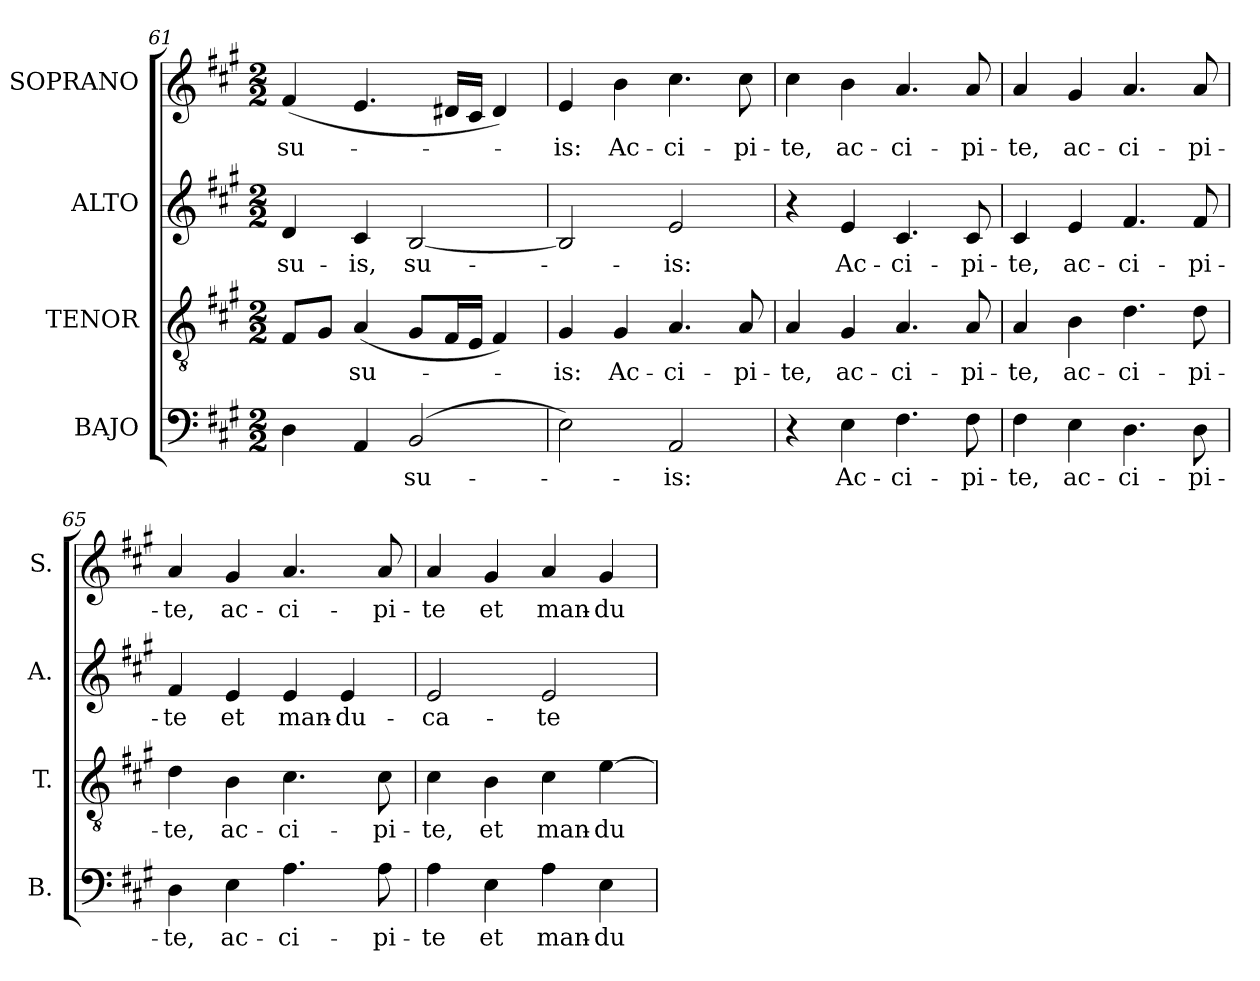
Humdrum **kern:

**kern	**text	**kern	**text	**kern	**text	**kern	**text
*part4	*part4	*part3	*part3	*part2	*part2	*part1	*part1
*staff4	*staff4	*staff3	*staff3	*staff2	*staff2	*staff1	*staff1
*I"BAJO	*	*I"TENOR	*	*I"ALTO	*	*I"SOPRANO	*
*I'B.	*	*I'T.	*	*I'A.	*	*I'S.	*
*clefF4	*	*clefGv2	*	*clefG2	*	*clefG2	*
*	*	*ITrd7c12	*	*	*	*	*
*k[f#c#g#]	*	*k[f#c#g#]	*	*k[f#c#g#]	*	*k[f#c#g#]	*
*A:	*	*A:	*	*A:	*	*A:	*
*M2/2	*	*M2/2	*	*M2/2	*	*M2/2	*
=61	=61	=61	=61	=61	=61	=61	=61
!	!	!	!	!	!LO:LY:b:color=#000000	!	!
!	!	!	!	!	!	!	!LO:LY:b:color=#000000
4Di\	.	8FF#i/L	.	4di/	su-	(4f#i/	su-
.	.	8GG#i/J	.	.	.	.	.
!	!	!	!LO:LY:b:color=#000000	!	!	!	!
!	!	!	!	!	!LO:LY:b:color=#000000	!	!
4AAi/	.	(4AAi/	su-	4c#i/	-is,	4.ei/	.
!	!LO:LY:b:color=#000000	!	!	!	!	!	!
!	!	!	!	!	!LO:LY:b:color=#000000	!	!
(2BBi/	su-	8GG#i/L	.	[2Bi/	su-	.	.
.	.	16FF#i/L	.	.	.	16d#Xi/LL	.
.	.	16EEi/JJ	.	.	.	16c#i/JJ	.
.	.	4FF#i/)	.	.	.	4d#i/)	.
=62	=62	=62	=62	=62	=62	=62	=62
!	!	!	!LO:LY:b:color=#000000	!	!	!	!
!	!	!	!	!	!	!	!LO:LY:b:color=#000000
2Ei\)	.	4GG#i/	-is:	2Bi/]	.	4ei/	-is:
!	!	!	!LO:LY:b:color=#000000	!	!	!	!
!	!	!	!	!	!	!	!LO:LY:b:color=#000000
.	.	4GG#i/	Ac-	.	.	4bi\	Ac-
!	!LO:LY:b:color=#000000	!	!	!	!	!	!
!	!	!	!LO:LY:b:color=#000000	!	!	!	!
!	!	!	!	!	!LO:LY:b:color=#000000	!	!
!	!	!	!	!	!	!	!LO:LY:b:color=#000000
2AAi/	-is:	4.AAi/	-ci-	2ei/	-is:	4.cc#i\	-ci-
!	!	!	!LO:LY:b:color=#000000	!	!	!	!
!	!	!	!	!	!	!	!LO:LY:b:color=#000000
.	.	8AAi/	-pi-	.	.	8cc#i\	-pi-
=63	=63	=63	=63	=63	=63	=63	=63
!	!	!	!LO:LY:b:color=#000000	!	!	!	!
!	!	!	!	!	!	!	!LO:LY:b:color=#000000
4r	.	4AAi/	-te,	4r	.	4cc#i\	-te,
!	!LO:LY:b:color=#000000	!	!	!	!	!	!
!	!	!	!LO:LY:b:color=#000000	!	!	!	!
!	!	!	!	!	!LO:LY:b:color=#000000	!	!
!	!	!	!	!	!	!	!LO:LY:b:color=#000000
4Ei\	Ac-	4GG#i/	ac-	4ei/	Ac-	4bi\	ac-
!	!LO:LY:b:color=#000000	!	!	!	!	!	!
!	!	!	!LO:LY:b:color=#000000	!	!	!	!
!	!	!	!	!	!LO:LY:b:color=#000000	!	!
!	!	!	!	!	!	!	!LO:LY:b:color=#000000
4.F#i\	-ci-	4.AAi/	-ci-	4.c#i/	-ci-	4.ai/	-ci-
!	!LO:LY:b:color=#000000	!	!	!	!	!	!
!	!	!	!LO:LY:b:color=#000000	!	!	!	!
!	!	!	!	!	!LO:LY:b:color=#000000	!	!
!	!	!	!	!	!	!	!LO:LY:b:color=#000000
8F#i\	-pi-	8AAi/	-pi-	8c#i/	-pi-	8ai/	-pi-
=64	=64	=64	=64	=64	=64	=64	=64
!	!LO:LY:b:color=#000000	!	!	!	!	!	!
!	!	!	!LO:LY:b:color=#000000	!	!	!	!
!	!	!	!	!	!LO:LY:b:color=#000000	!	!
!	!	!	!	!	!	!	!LO:LY:b:color=#000000
4F#i\	-te,	4AAi/	-te,	4c#i/	-te,	4ai/	-te,
!	!LO:LY:b:color=#000000	!	!	!	!	!	!
!	!	!	!LO:LY:b:color=#000000	!	!	!	!
!	!	!	!	!	!LO:LY:b:color=#000000	!	!
!	!	!	!	!	!	!	!LO:LY:b:color=#000000
4Ei\	ac-	4BBi\	ac-	4ei/	ac-	4g#i/	ac-
!	!LO:LY:b:color=#000000	!	!	!	!	!	!
!	!	!	!LO:LY:b:color=#000000	!	!	!	!
!	!	!	!	!	!LO:LY:b:color=#000000	!	!
!	!	!	!	!	!	!	!LO:LY:b:color=#000000
4.Di\	-ci-	4.Di\	-ci-	4.f#i/	-ci-	4.ai/	-ci-
!	!LO:LY:b:color=#000000	!	!	!	!	!	!
!	!	!	!LO:LY:b:color=#000000	!	!	!	!
!	!	!	!	!	!LO:LY:b:color=#000000	!	!
!	!	!	!	!	!	!	!LO:LY:b:color=#000000
8Di\	-pi-	8Di\	-pi-	8f#i/	-pi-	8ai/	-pi-
=65	=65	=65	=65	=65	=65	=65	=65
!	!LO:LY:b:color=#000000	!	!	!	!	!	!
!	!	!	!LO:LY:b:color=#000000	!	!	!	!
!	!	!	!	!	!LO:LY:b:color=#000000	!	!
!	!	!	!	!	!	!	!LO:LY:b:color=#000000
4Di\	-te,	4Di\	-te,	4f#i/	-te	4ai/	-te,
!	!LO:LY:b:color=#000000	!	!	!	!	!	!
!	!	!	!LO:LY:b:color=#000000	!	!	!	!
!	!	!	!	!	!LO:LY:b:color=#000000	!	!
!	!	!	!	!	!	!	!LO:LY:b:color=#000000
4Ei\	ac-	4BBi\	ac-	4ei/	et	4g#i/	ac-
!	!LO:LY:b:color=#000000	!	!	!	!	!	!
!	!	!	!LO:LY:b:color=#000000	!	!	!	!
!	!	!	!	!	!LO:LY:b:color=#000000	!	!
!	!	!	!	!	!	!	!LO:LY:b:color=#000000
4.Ai\	-ci-	4.C#i\	-ci-	4ei/	man-	4.ai/	-ci-
!	!	!	!	!	!LO:LY:b:color=#000000	!	!
.	.	.	.	4ei/	-du-	.	.
!	!LO:LY:b:color=#000000	!	!	!	!	!	!
!	!	!	!LO:LY:b:color=#000000	!	!	!	!
!	!	!	!	!	!	!	!LO:LY:b:color=#000000
8Ai\	-pi-	8C#i\	-pi-	.	.	8ai/	-pi-
=66	=66	=66	=66	=66	=66	=66	=66
!	!LO:LY:b:color=#000000	!	!	!	!	!	!
!	!	!	!LO:LY:b:color=#000000	!	!	!	!
!	!	!	!	!	!LO:LY:b:color=#000000	!	!
!	!	!	!	!	!	!	!LO:LY:b:color=#000000
4Ai\	-te	4C#i\	-te,	2ei/	-ca-	4ai/	-te
!	!LO:LY:b:color=#000000	!	!	!	!	!	!
!	!	!	!LO:LY:b:color=#000000	!	!	!	!
!	!	!	!	!	!	!	!LO:LY:b:color=#000000
4Ei\	et	4BBi\	et	.	.	4g#i/	et
!	!LO:LY:b:color=#000000	!	!	!	!	!	!
!	!	!	!LO:LY:b:color=#000000	!	!	!	!
!	!	!	!	!	!LO:LY:b:color=#000000	!	!
!	!	!	!	!	!	!	!LO:LY:b:color=#000000
4Ai\	man-	4C#i\	man-	2ei/	-te	4ai/	man-
!	!LO:LY:b:color=#000000	!	!	!	!	!	!
!	!	!	!LO:LY:b:color=#000000	!	!	!	!
!	!	!	!	!	!	!	!LO:LY:b:color=#000000
4Ei\	-du-	[4Ei\	-du-	.	.	4g#i/	-du-
=	=	=	=	=	=	=	=
*-	*-	*-	*-	*-	*-	*-	*-
